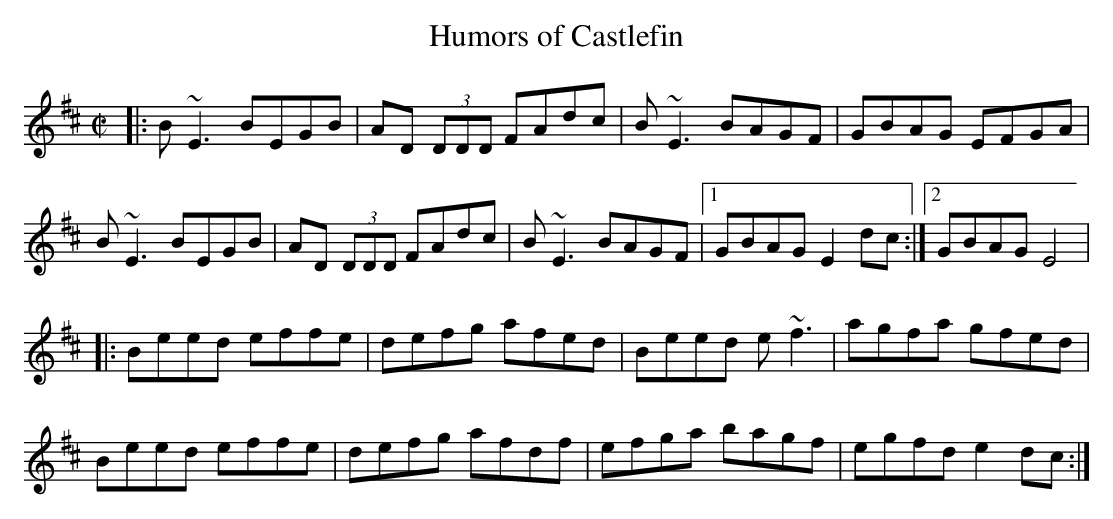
X:1
T:Humors of Castlefin
M:C|
K:Edor
|: B~E3 BEGB | AD (3DDD FAdc | B~E3 BAGF | GBAG EFGA |
B~E3 BEGB | AD (3DDD FAdc | B~E3 BAGF |1 GBAG E2 dc :|2 GBAG E4 |
|: Beed effe | defg afed | Beed e~f3 | agfa gfed |
Beed effe | defg afdf | efga bagf | egfd e2dc :|
